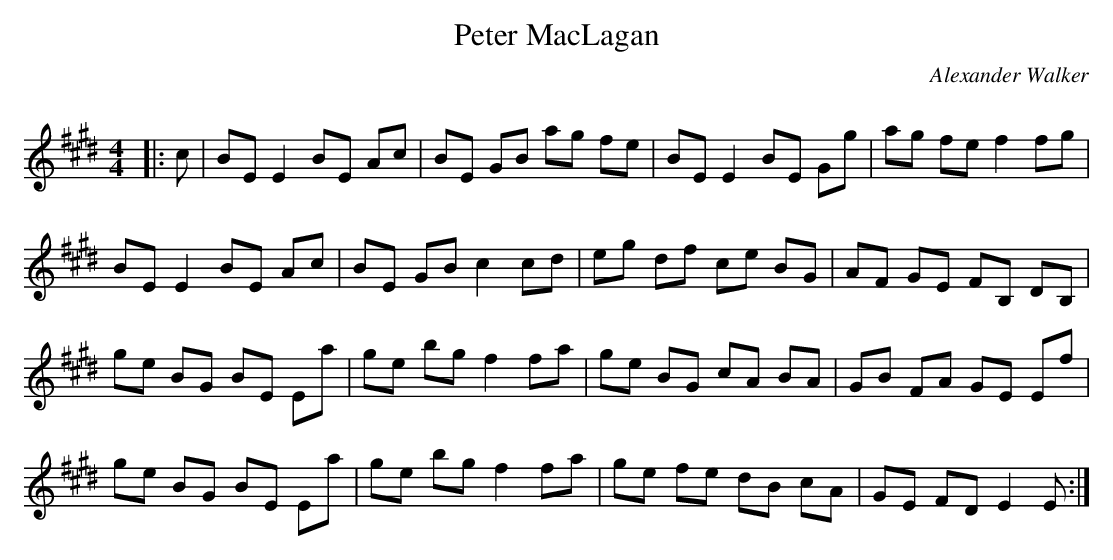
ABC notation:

X:1
T: Peter MacLagan
C:Alexander Walker
Q: 232
K:E
M:4/4
L:1/8
|:c|BE E2 BE Ac|BE GB ag fe|BE E2 BE Gg|ag fe f2 fg|
BE E2 BE Ac|BE GB c2 cd|eg df ce BG|AF GE FB, DB,|
ge BG BE Ea|ge bg f2 fa|ge BG cA BA|GB FA GE Ef|
ge BG BE Ea|ge bg f2 fa|ge fe dB cA|GE FD E2 E:|
